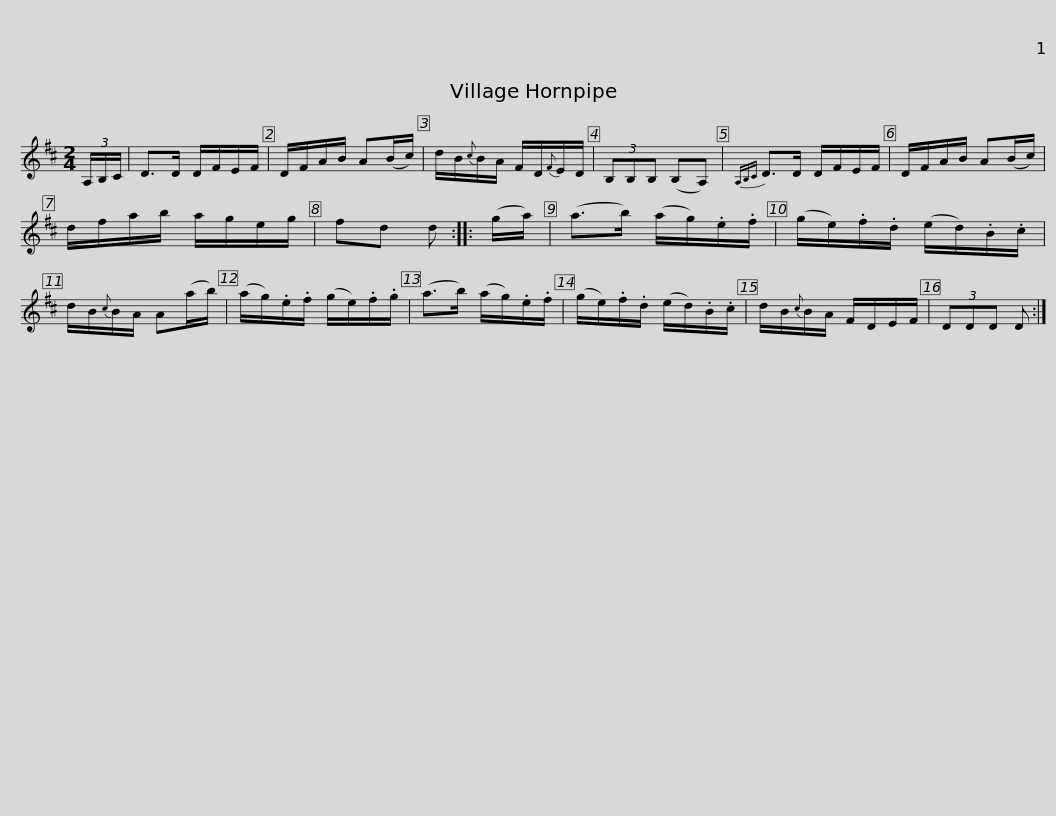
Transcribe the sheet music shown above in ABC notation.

X:1
L:1/8
M:2/4
I:linebreak $
K:D
V:1 treble
V:1
 (3A,/B,/C/ | D>D D/F/E/F/ | D/F/A/B/ A(B/c/) | d/B/{c}B/A/ F/D/{F}E/D/ | (3B,B,B, (B,A,) | %5
{A,B,C} D>D D/F/E/F/ |$ D/F/A/B/ A(B/c/) | d/f/a/b/ a/g/e/g/ | fd d :: (g/a/) | %10
 (a>b) (a/g/).e/.f/ | (g/e/).f/.d/ (e/d/).B/.c/ | d/B/{c}B/A/ A(a/b/) |$ (a/g/).e/.f/ (g/e/).f/.g/ | (a>b) (a/g/).e/.f/ | %15
 (g/e/).f/.d/ (e/d/).B/.c/ | d/B/{c}B/A/ F/D/E/F/ | (3DDD D :| %18
